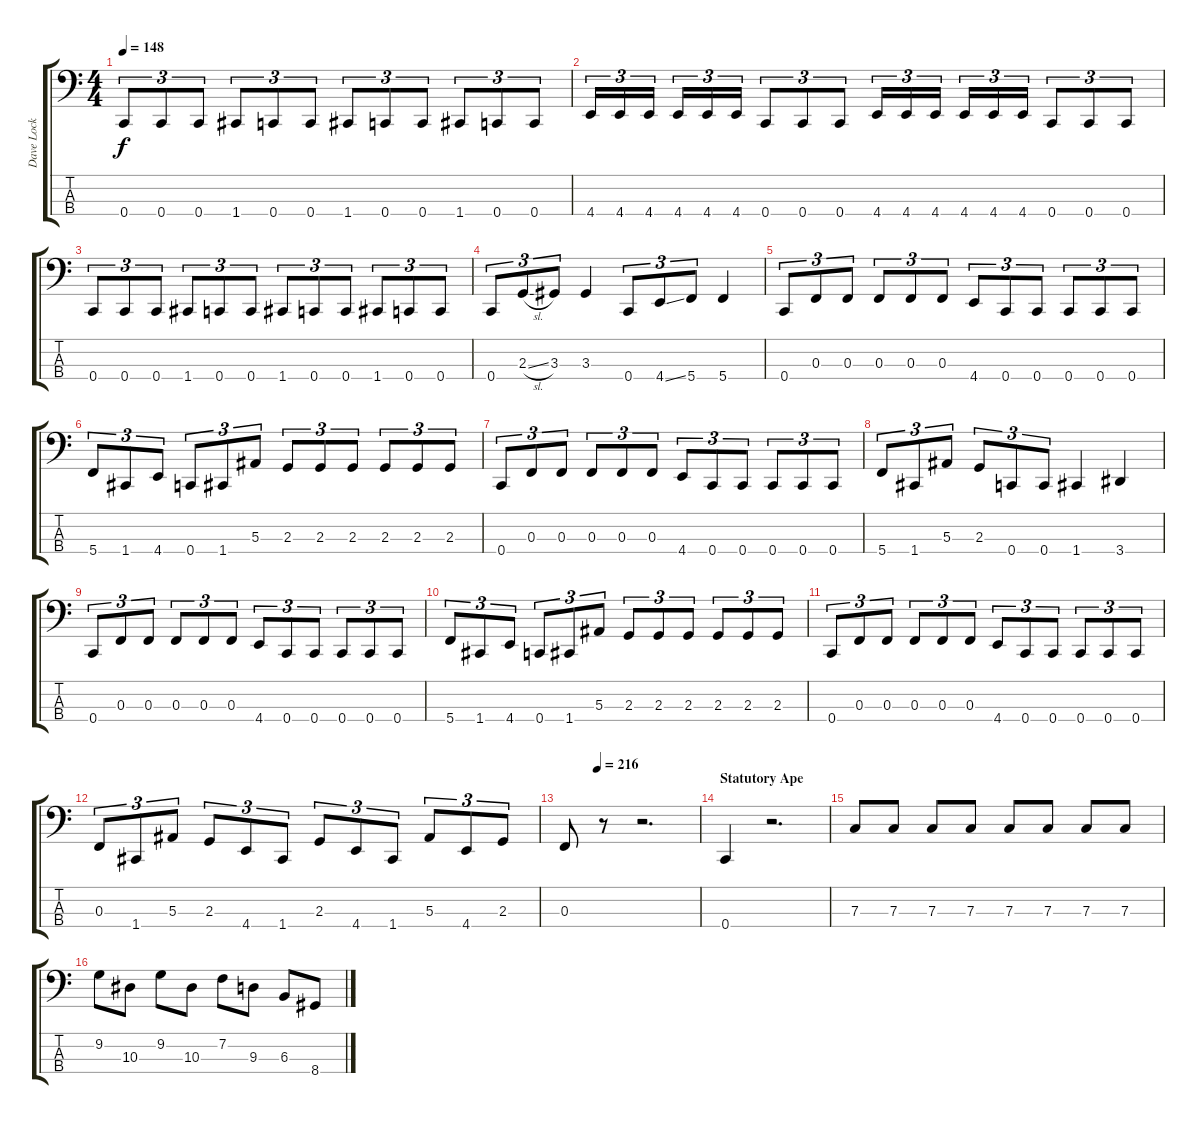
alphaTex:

\track ("Dave Lock (Bass)" "Dave Lock ") {instrument electricbassfinger}
\staff {score tabs}
\tuning (Eb2 Bb1 F1 C1) {hide}
\ts (4 4)
\tempo 148
\clef f4
\ks c
0.4.8{tu (3 2) dy f} 0.4.8{tu (3 2)} 0.4.8{tu (3 2)} 1.4.8{tu (3 2)} 0.4.8{tu (3 2)} 0.4.8{tu (3 2)} 1.4.8{tu (3 2)} 0.4.8{tu (3 2)} 0.4.8{tu (3 2)} 1.4.8{tu (3 2)} 0.4.8{tu (3 2)} 0.4.8{tu (3 2)} |
4.4.16{tu (3 2)} 4.4.16{tu (3 2)} 4.4.16{tu (3 2)} 4.4.16{tu (3 2)} 4.4.16{tu (3 2)} 4.4.16{tu (3 2)} 0.4.8{tu (3 2)} 0.4.8{tu (3 2)} 0.4.8{tu (3 2)} 4.4.16{tu (3 2)} 4.4.16{tu (3 2)} 4.4.16{tu (3 2)} 4.4.16{tu (3 2)} 4.4.16{tu (3 2)} 4.4.16{tu (3 2)} 0.4.8{tu (3 2)} 0.4.8{tu (3 2)} 0.4.8{tu (3 2)} |
0.4.8{tu (3 2)} 0.4.8{tu (3 2)} 0.4.8{tu (3 2)} 1.4.8{tu (3 2)} 0.4.8{tu (3 2)} 0.4.8{tu (3 2)} 1.4.8{tu (3 2)} 0.4.8{tu (3 2)} 0.4.8{tu (3 2)} 1.4.8{tu (3 2)} 0.4.8{tu (3 2)} 0.4.8{tu (3 2)} |
0.4.8{tu (3 2)} 2.3{sl}.8{tu (3 2)} 3.3.8{tu (3 2)} 3.3.4 0.4.8{tu (3 2)} 4.4{ss}.8{tu (3 2)} 5.4.8{tu (3 2)} 5.4.4 |
0.4.8{tu (3 2)} 0.3.8{tu (3 2)} 0.3.8{tu (3 2)} 0.3.8{tu (3 2)} 0.3.8{tu (3 2)} 0.3.8{tu (3 2)} 4.4.8{tu (3 2)} 0.4.8{tu (3 2)} 0.4.8{tu (3 2)} 0.4.8{tu (3 2)} 0.4.8{tu (3 2)} 0.4.8{tu (3 2)} |
5.4.8{tu (3 2)} 1.4.8{tu (3 2)} 4.4.8{tu (3 2)} 0.4.8{tu (3 2)} 1.4.8{tu (3 2)} 5.3.8{tu (3 2)} 2.3.8{tu (3 2)} 2.3.8{tu (3 2)} 2.3.8{tu (3 2)} 2.3.8{tu (3 2)} 2.3.8{tu (3 2)} 2.3.8{tu (3 2)} |
0.4.8{tu (3 2)} 0.3.8{tu (3 2)} 0.3.8{tu (3 2)} 0.3.8{tu (3 2)} 0.3.8{tu (3 2)} 0.3.8{tu (3 2)} 4.4.8{tu (3 2)} 0.4.8{tu (3 2)} 0.4.8{tu (3 2)} 0.4.8{tu (3 2)} 0.4.8{tu (3 2)} 0.4.8{tu (3 2)} |
5.4.8{tu (3 2)} 1.4.8{tu (3 2)} 5.3.8{tu (3 2)} 2.3.8{tu (3 2)} 0.4.8{tu (3 2)} 0.4.8{tu (3 2)} 1.4.4 3.4.4 |
0.4.8{tu (3 2)} 0.3.8{tu (3 2)} 0.3.8{tu (3 2)} 0.3.8{tu (3 2)} 0.3.8{tu (3 2)} 0.3.8{tu (3 2)} 4.4.8{tu (3 2)} 0.4.8{tu (3 2)} 0.4.8{tu (3 2)} 0.4.8{tu (3 2)} 0.4.8{tu (3 2)} 0.4.8{tu (3 2)} |
5.4.8{tu (3 2)} 1.4.8{tu (3 2)} 4.4.8{tu (3 2)} 0.4.8{tu (3 2)} 1.4.8{tu (3 2)} 5.3.8{tu (3 2)} 2.3.8{tu (3 2)} 2.3.8{tu (3 2)} 2.3.8{tu (3 2)} 2.3.8{tu (3 2)} 2.3.8{tu (3 2)} 2.3.8{tu (3 2)} |
0.4.8{tu (3 2)} 0.3.8{tu (3 2)} 0.3.8{tu (3 2)} 0.3.8{tu (3 2)} 0.3.8{tu (3 2)} 0.3.8{tu (3 2)} 4.4.8{tu (3 2)} 0.4.8{tu (3 2)} 0.4.8{tu (3 2)} 0.4.8{tu (3 2)} 0.4.8{tu (3 2)} 0.4.8{tu (3 2)} |
0.3.8{tu (3 2)} 1.4.8{tu (3 2)} 5.3.8{tu (3 2)} 2.3.8{tu (3 2)} 4.4.8{tu (3 2)} 1.4.8{tu (3 2)} 2.3.8{tu (3 2)} 4.4.8{tu (3 2)} 1.4.8{tu (3 2)} 5.3.8{tu (3 2)} 4.4.8{tu (3 2)} 2.3.8{tu (3 2)} |
\tempo (216 0.25)
0.3.8 r.8 r.2{d} |
\section ("" "Statutory Ape")
0.4.4 r.2{d} |
7.3.8{volume 13} 7.3.8 7.3.8 7.3.8 7.3.8 7.3.8 7.3.8 7.3.8 |
9.2.8 10.3.8 9.2.8 10.3.8 7.2.8 9.3.8 6.3.8 8.4.8
